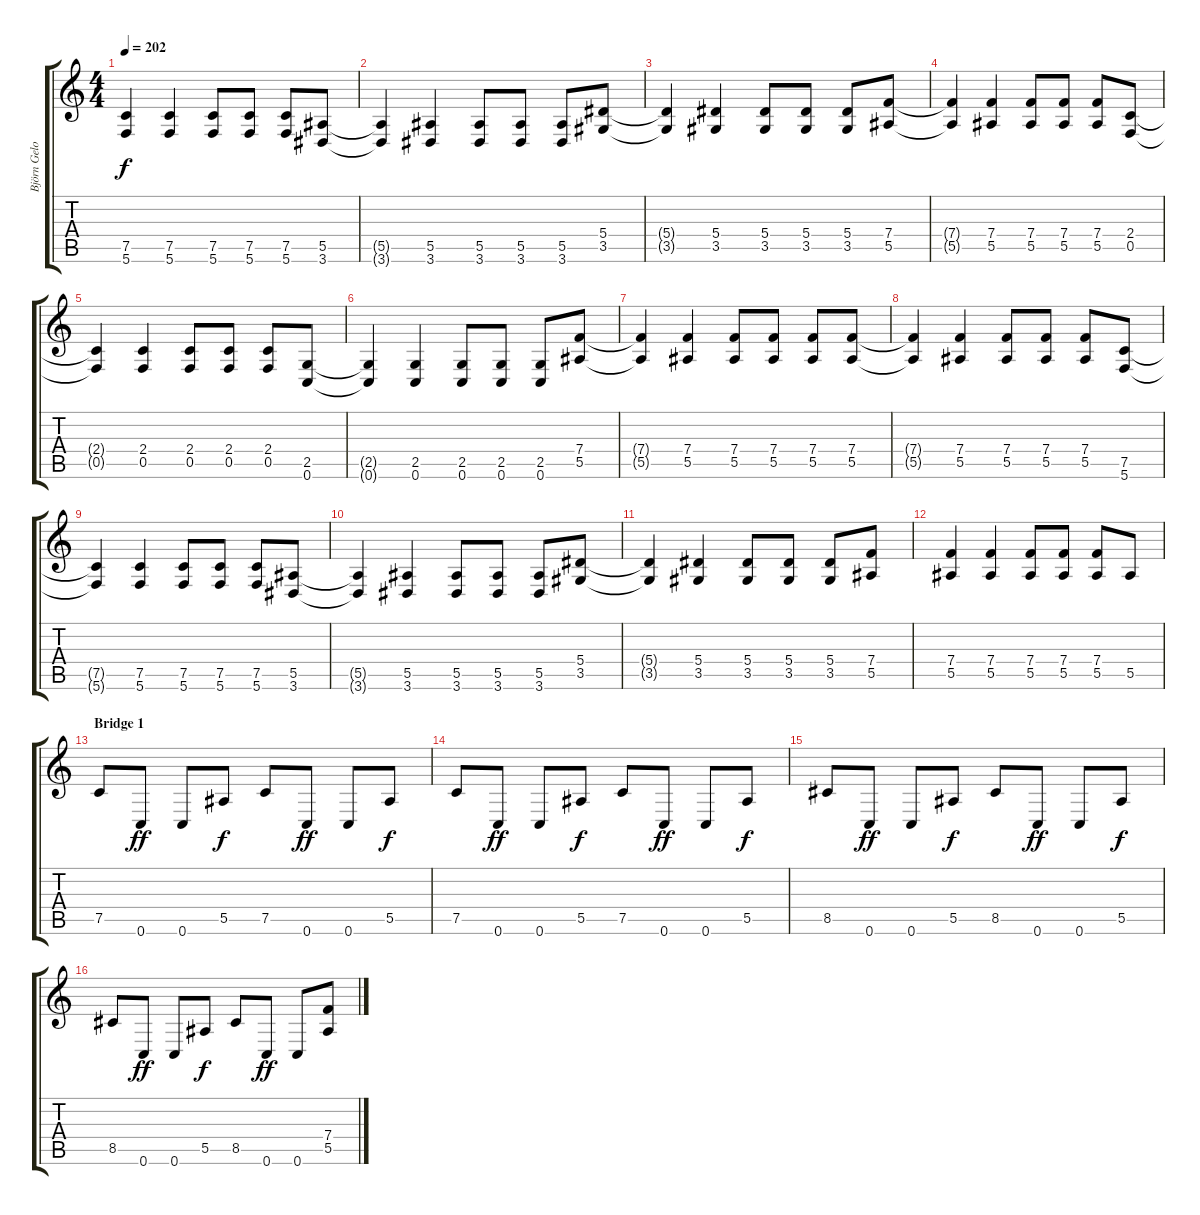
\track ("Björn Gelotte" "Björn Gelo") {instrument distortionguitar}
\staff {score tabs}
\tuning (C4 G3 Eb3 Bb2 F2 C2) {hide}
\ts (4 4)
\tempo 202
\clef g2
\ks c
(7.5{t} 5.6{t}).4{dy f} (7.5 5.6).4 (7.5 5.6).8 (7.5 5.6).8 (7.5 5.6).8 (5.5 3.6).8 |
(5.5{t} 3.6{t}).4 (5.5 3.6).4 (5.5 3.6).8 (5.5 3.6).8 (5.5 3.6).8 (5.4 3.5).8 |
(5.4{t} 3.5{t}).4 (5.4 3.5).4 (5.4 3.5).8 (5.4 3.5).8 (5.4 3.5).8 (7.4 5.5).8 |
(7.4{t} 5.5{t}).4 (7.4 5.5).4 (7.4 5.5).8 (7.4 5.5).8 (7.4 5.5).8 (2.4 0.5).8 |
(2.4{t} 0.5{t}).4 (2.4 0.5).4 (2.4 0.5).8 (2.4 0.5).8 (2.4 0.5).8 (2.5 0.6).8 |
(2.5{t} 0.6{t}).4 (2.5 0.6).4 (2.5 0.6).8 (2.5 0.6).8 (2.5 0.6).8 (7.4 5.5).8 |
(7.4{t} 5.5{t}).4 (7.4 5.5).4 (7.4 5.5).8 (7.4 5.5).8 (7.4 5.5).8 (7.4 5.5).8 |
(7.4{t} 5.5{t}).4 (7.4 5.5).4 (7.4 5.5).8 (7.4 5.5).8 (7.4 5.5).8 (7.5 5.6).8 |
(7.5{t} 5.6{t}).4 (7.5 5.6).4 (7.5 5.6).8 (7.5 5.6).8 (7.5 5.6).8 (5.5 3.6).8 |
(5.5{t} 3.6{t}).4 (5.5 3.6).4 (5.5 3.6).8 (5.5 3.6).8 (5.5 3.6).8 (5.4 3.5).8 |
(5.4{t} 3.5{t}).4 (5.4 3.5).4 (5.4 3.5).8 (5.4 3.5).8 (5.4 3.5).8 (7.4 5.5).8 |
(7.4 5.5).4 (7.4 5.5).4 (7.4 5.5).8 (7.4 5.5).8 (7.4 5.5).8 5.5.8 |
\section ("" "Bridge 1")
7.5.8 0.6.8{dy ff} 0.6.8 5.5.8{dy f} 7.5.8 0.6.8{dy ff} 0.6.8 5.5.8{dy f} |
7.5.8 0.6.8{dy ff} 0.6.8 5.5.8{dy f} 7.5.8 0.6.8{dy ff} 0.6.8 5.5.8{dy f} |
8.5.8 0.6.8{dy ff} 0.6.8 5.5.8{dy f} 8.5.8 0.6.8{dy ff} 0.6.8 5.5.8{dy f} |
8.5.8 0.6.8{dy ff} 0.6.8 5.5.8{dy f} 8.5.8 0.6.8{dy ff} 0.6.8 (7.4 5.5).8
